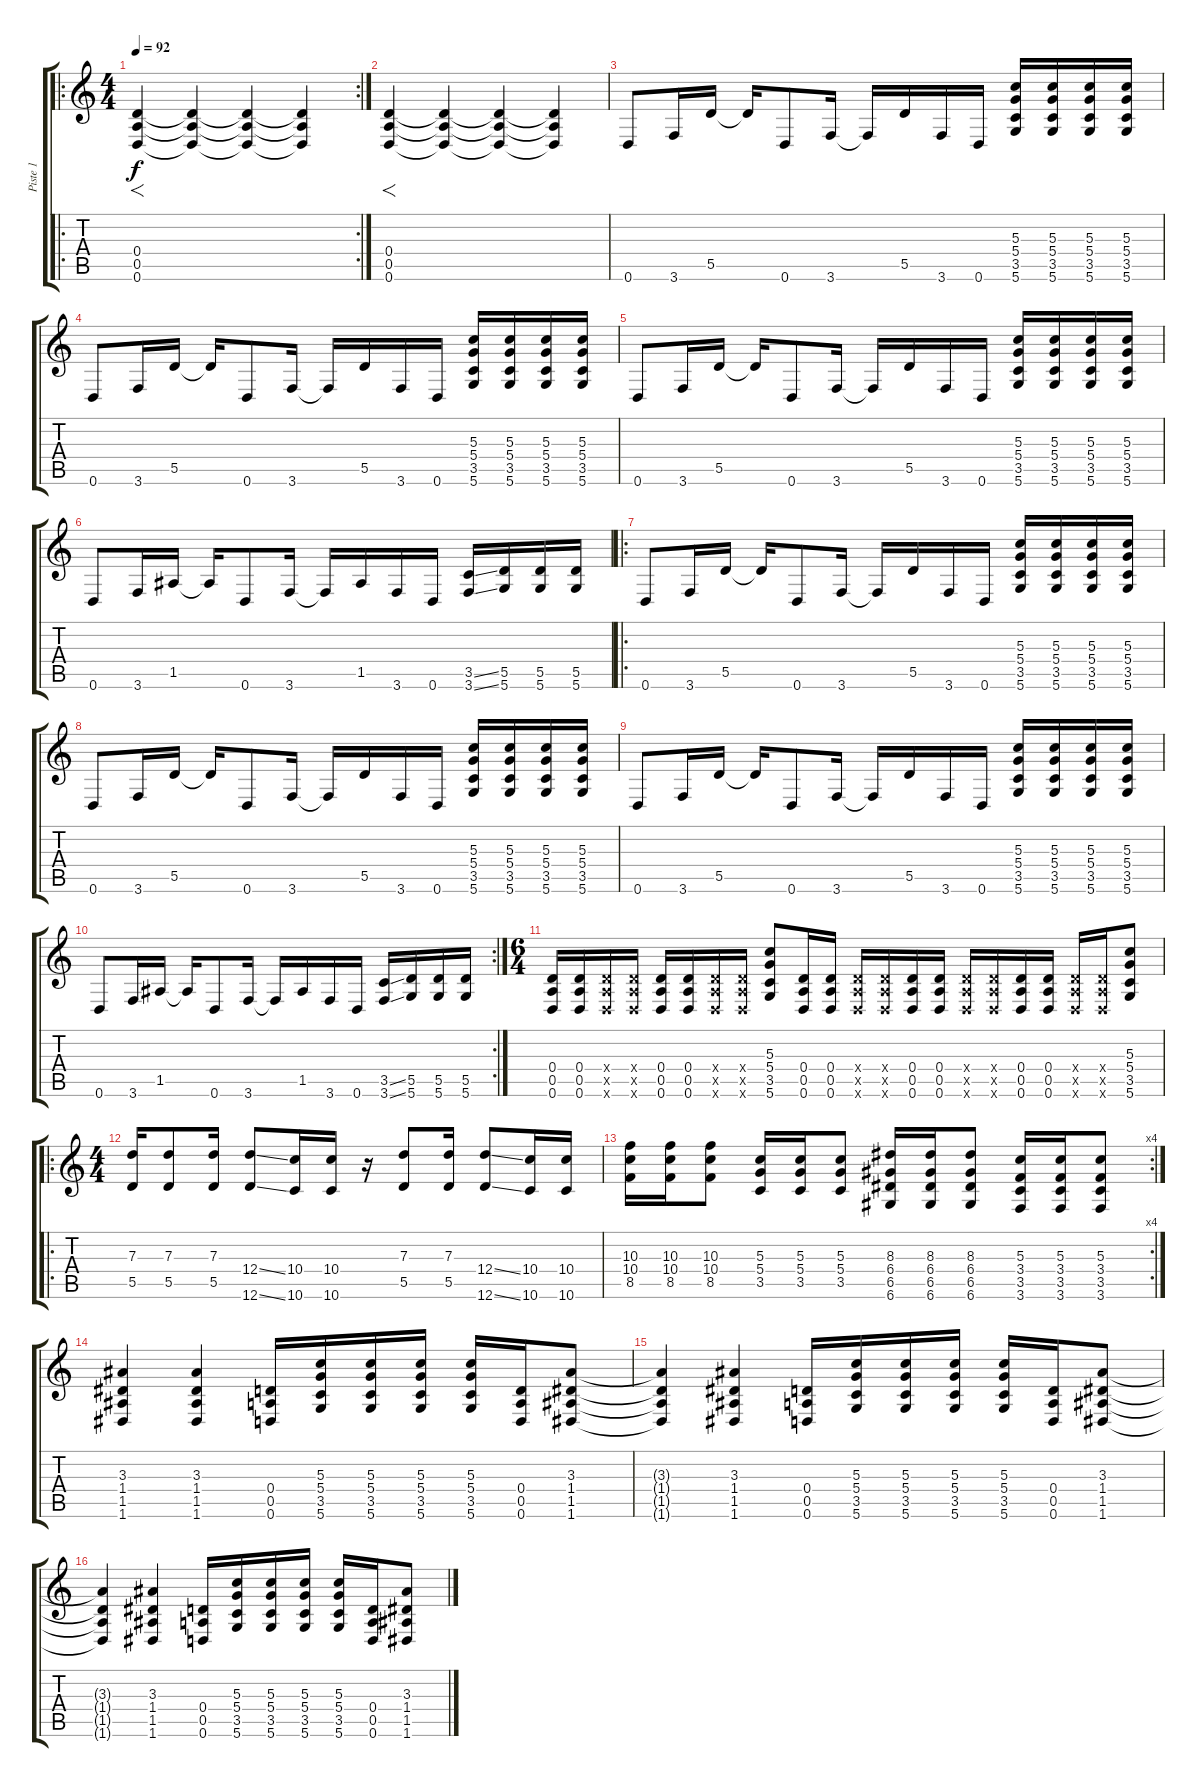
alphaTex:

\track ("Piste 1" "Piste 1") {instrument distortionguitar}
\staff {score tabs}
\tuning (E4 B3 G3 D3 A2 D2) {hide}
\ro
\rc 2
\ts (4 4)
\tempo 92
\clef g2
\ks c
(0.4 0.5 0.6).4{f dy f volume 13 instrument distortionguitar} (0.4{t} 0.5{t} 0.6{t}).4{volume 7} (0.4{t} 0.5{t} 0.6{t}).4{volume 4} (0.4{t} 0.5{t} 0.6{t}).4{volume 0} |
(0.4 0.5 0.6).4{f volume 13} (0.4{t} 0.5{t} 0.6{t}).4{volume 7} (0.4{t} 0.5{t} 0.6{t}).4{volume 4} (0.4{t} 0.5{t} 0.6{t}).4{volume 0} |
0.6.8{volume 13} 3.6.16 5.5.16 5.5{t}.16 0.6.8 3.6.16 3.6{t}.16 5.5.16 3.6.16 0.6.16 (5.3 5.4 3.5 5.6).16 (5.3 5.4 3.5 5.6).16 (5.3 5.4 3.5 5.6).16 (5.3 5.4 3.5 5.6).16 |
0.6.8 3.6.16 5.5.16 5.5{t}.16 0.6.8 3.6.16 3.6{t}.16 5.5.16 3.6.16 0.6.16 (5.3 5.4 3.5 5.6).16 (5.3 5.4 3.5 5.6).16 (5.3 5.4 3.5 5.6).16 (5.3 5.4 3.5 5.6).16 |
0.6.8 3.6.16 5.5.16 5.5{t}.16 0.6.8 3.6.16 3.6{t}.16 5.5.16 3.6.16 0.6.16 (5.3 5.4 3.5 5.6).16 (5.3 5.4 3.5 5.6).16 (5.3 5.4 3.5 5.6).16 (5.3 5.4 3.5 5.6).16 |
0.6.8 3.6.16 1.5.16 1.5{t}.16 0.6.8 3.6.16 3.6{t}.16 1.5.16 3.6.16 0.6.16 (3.5{ss} 3.6{ss}).16 (5.5 5.6).16 (5.5 5.6).16 (5.5 5.6).16 |
\ro
0.6.8 3.6.16 5.5.16 5.5{t}.16 0.6.8 3.6.16 3.6{t}.16 5.5.16 3.6.16 0.6.16 (5.3 5.4 3.5 5.6).16 (5.3 5.4 3.5 5.6).16 (5.3 5.4 3.5 5.6).16 (5.3 5.4 3.5 5.6).16 |
0.6.8 3.6.16 5.5.16 5.5{t}.16 0.6.8 3.6.16 3.6{t}.16 5.5.16 3.6.16 0.6.16 (5.3 5.4 3.5 5.6).16 (5.3 5.4 3.5 5.6).16 (5.3 5.4 3.5 5.6).16 (5.3 5.4 3.5 5.6).16 |
0.6.8 3.6.16 5.5.16 5.5{t}.16 0.6.8 3.6.16 3.6{t}.16 5.5.16 3.6.16 0.6.16 (5.3 5.4 3.5 5.6).16 (5.3 5.4 3.5 5.6).16 (5.3 5.4 3.5 5.6).16 (5.3 5.4 3.5 5.6).16 |
\rc 2
0.6.8 3.6.16 1.5.16 1.5{t}.16 0.6.8 3.6.16 3.6{t}.16 1.5.16 3.6.16 0.6.16 (3.5{ss} 3.6{ss}).16 (5.5 5.6).16 (5.5 5.6).16 (5.5 5.6).16 |
\ts (6 4)
(0.4 0.5 0.6).16 (0.4 0.5 0.6).16 (0.4{x} 0.5{x} 0.6{x}).16 (0.4{x} 0.5{x} 0.6{x}).16 (0.4 0.5 0.6).16 (0.4 0.5 0.6).16 (0.4{x} 0.5{x} 0.6{x}).16 (0.4{x} 0.5{x} 0.6{x}).16 (5.3 5.4 3.5 5.6).8 (0.4 0.5 0.6).16 (0.4 0.5 0.6).16 (0.4{x} 0.5{x} 0.6{x}).16 (0.4{x} 0.5{x} 0.6{x}).16 (0.4 0.5 0.6).16 (0.4 0.5 0.6).16 (0.4{x} 0.5{x} 0.6{x}).16 (0.4{x} 0.5{x} 0.6{x}).16 (0.4 0.5 0.6).16 (0.4 0.5 0.6).16 (0.4{x} 0.5{x} 0.6{x}).16 (0.4{x} 0.5{x} 0.6{x}).16 (5.3 5.4 3.5 5.6).8 |
\ro
\ts (4 4)
(7.3 5.5).16{volume 14 balance 8 instrument overdrivenguitar} (7.3 5.5).8 (7.3 5.5).16 (12.4{ss} 12.6{ss}).8 (10.4 10.6).16 (10.4 10.6).16 r.16 (7.3 5.5).8 (7.3 5.5).16 (12.4{ss} 12.6{ss}).8 (10.4 10.6).16 (10.4 10.6).16 |
\rc 4
(10.3 10.4 8.5).16 (10.3 10.4 8.5).16 (10.3 10.4 8.5).8 (5.3 5.4 3.5).16 (5.3 5.4 3.5).16 (5.3 5.4 3.5).8 (8.3 6.4 6.5 6.6).16 (8.3 6.4 6.5 6.6).16 (8.3 6.4 6.5 6.6).8 (5.3 3.4 3.5 3.6).16 (5.3 3.4 3.5 3.6).16 (5.3 3.4 3.5 3.6).8 |
(3.3 1.4 1.5 1.6).4{balance 0 instrument distortionguitar} (3.3 1.4 1.5 1.6).4 (0.4 0.5 0.6).16 (5.3 5.4 3.5 5.6).16 (5.3 5.4 3.5 5.6).16 (5.3 5.4 3.5 5.6).16 (5.3 5.4 3.5 5.6).16 (0.4 0.5 0.6).16 (3.3 1.4 1.5 1.6).8 |
(3.3{t} 1.4{t} 1.5{t} 1.6{t}).4 (3.3 1.4 1.5 1.6).4 (0.4 0.5 0.6).16 (5.3 5.4 3.5 5.6).16 (5.3 5.4 3.5 5.6).16 (5.3 5.4 3.5 5.6).16 (5.3 5.4 3.5 5.6).16 (0.4 0.5 0.6).16 (3.3 1.4 1.5 1.6).8 |
(3.3{t} 1.4{t} 1.5{t} 1.6{t}).4 (3.3 1.4 1.5 1.6).4 (0.4 0.5 0.6).16 (5.3 5.4 3.5 5.6).16 (5.3 5.4 3.5 5.6).16 (5.3 5.4 3.5 5.6).16 (5.3 5.4 3.5 5.6).16 (0.4 0.5 0.6).16 (3.3 1.4 1.5 1.6).8
